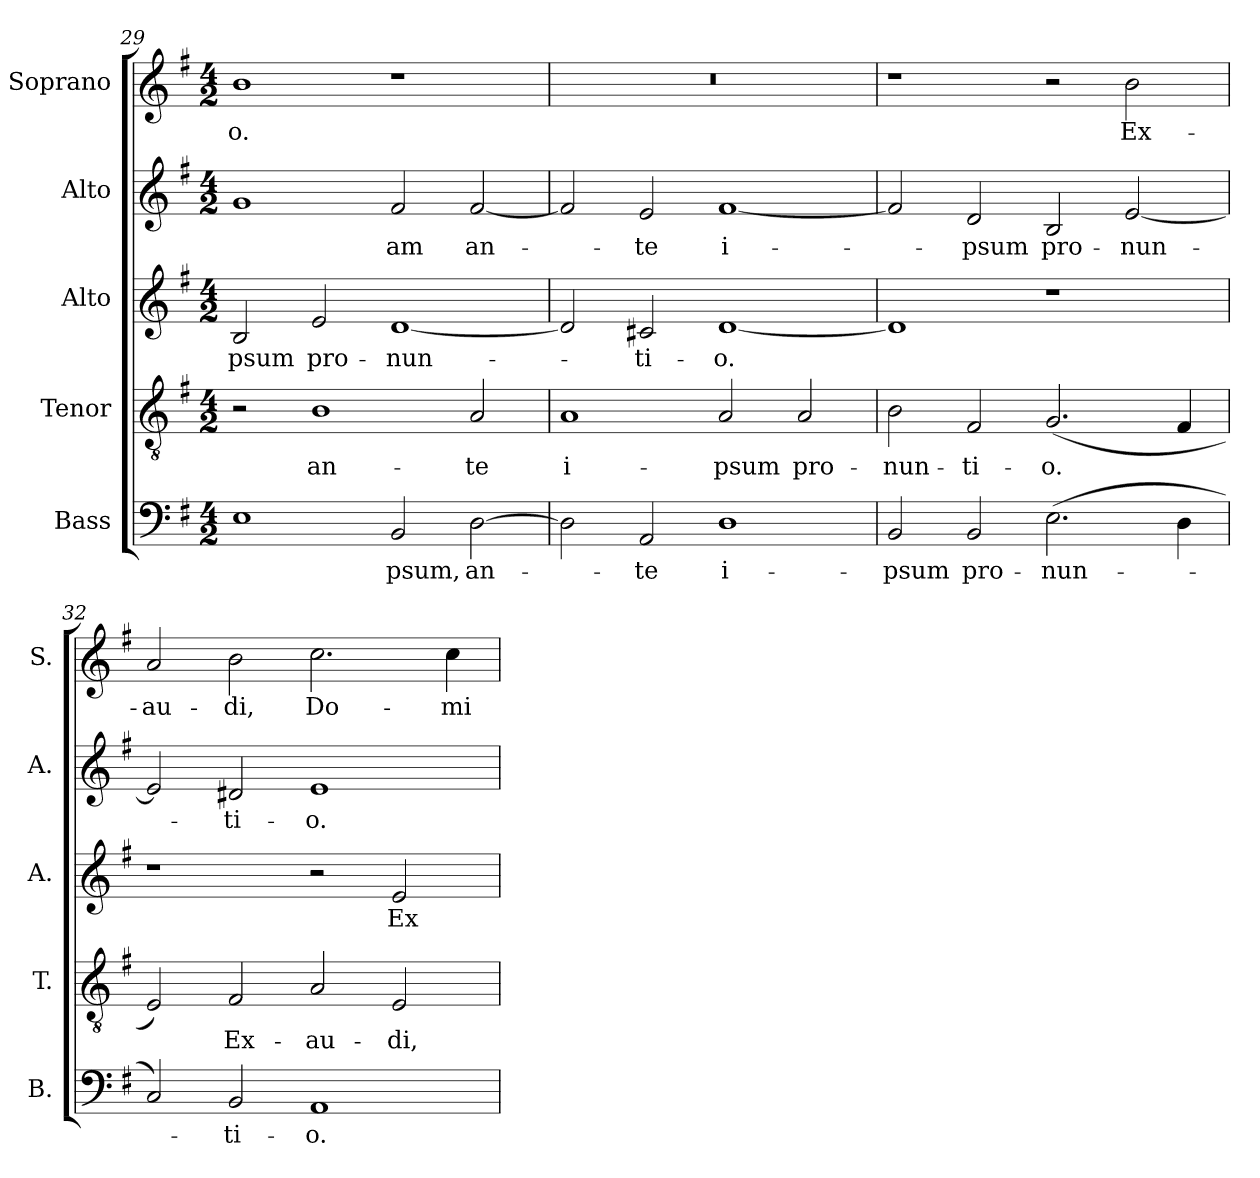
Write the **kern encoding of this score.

**kern	**text	**kern	**text	**kern	**text	**kern	**text	**kern	**text
*part5	*part5	*part4	*part4	*part3	*part3	*part2	*part2	*part1	*part1
*staff5	*staff5	*staff4	*staff4	*staff3	*staff3	*staff2	*staff2	*staff1	*staff1
*I"Bass	*	*I"Tenor	*	*I"Alto	*	*I"Alto	*	*I"Soprano	*
*I'B.	*	*I'T.	*	*I'A.	*	*I'A.	*	*I'S.	*
!!LO:LB:g=z
*clefF4	*	*clefGv2	*	*clefG2	*	*clefG2	*	*clefG2	*
*	*	*ITrd7c12	*	*	*	*	*	*	*
*k[f#]	*	*k[f#]	*	*k[f#]	*	*k[f#]	*	*k[f#]	*
*G:	*	*G:	*	*G:	*	*G:	*	*G:	*
*M4/2	*	*M4/2	*	*M4/2	*	*M4/2	*	*M4/2	*
=29	=29	=29	=29	=29	=29	=29	=29	=29	=29
!	!	!	!	!	!LO:LY:b:color=#000000	!	!	!	!
!	!	!	!	!	!	!	!	!	!LO:LY:b:color=#000000
1Ei	.	2r	.	2Bi/	-psum	1gi	.	1bi	-o.
!	!	!	!LO:LY:b:color=#000000	!	!	!	!	!	!
!	!	!	!	!	!LO:LY:b:color=#000000	!	!	!	!
.	.	1BBi	an-	2ei/	pro-	.	.	.	.
!	!LO:LY:b:color=#000000	!	!	!	!	!	!	!	!
!	!	!	!	!	!LO:LY:b:color=#000000	!	!	!	!
!	!	!	!	!	!	!	!LO:LY:b:color=#000000	!	!
2BBi/	-psum,	.	.	[1di	-nun-	2f#i/	-am	1r	.
!	!LO:LY:b:color=#000000	!	!	!	!	!	!	!	!
!	!	!	!LO:LY:b:color=#000000	!	!	!	!	!	!
!	!	!	!	!	!	!	!LO:LY:b:color=#000000	!	!
[2Di\	an-	2AAi/	-te	.	.	[2f#i/	an-	.	.
=30	=30	=30	=30	=30	=30	=30	=30	=30	=30
!	!	!	!LO:LY:b:color=#000000	!	!	!	!	!LO:N:vis=1	!
2Di\]	.	1AAi	i-	2di/]	.	2f#i/]	.	0r	.
!	!LO:LY:b:color=#000000	!	!	!	!	!	!	!	!
!	!	!	!	!	!LO:LY:b:color=#000000	!	!	!	!
!	!	!	!	!	!	!	!LO:LY:b:color=#000000	!	!
2AAi/	-te	.	.	2c#Xi/	-ti-	2ei/	-te	.	.
!	!LO:LY:b:color=#000000	!	!	!	!	!	!	!	!
!	!	!	!LO:LY:b:color=#000000	!	!	!	!	!	!
!	!	!	!	!	!LO:LY:b:color=#000000	!	!	!	!
!	!	!	!	!	!	!	!LO:LY:b:color=#000000	!	!
1Di	i-	2AAi/	-psum	[1di	-o.	[1f#i	i-	.	.
!	!	!	!LO:LY:b:color=#000000	!	!	!	!	!	!
.	.	2AAi/	pro-	.	.	.	.	.	.
=31	=31	=31	=31	=31	=31	=31	=31	=31	=31
!	!LO:LY:b:color=#000000	!	!	!	!	!	!	!	!
!	!	!	!LO:LY:b:color=#000000	!	!	!	!	!	!
2BBi/	-psum	2BBi\	-nun-	1di]	.	2f#i/]	.	1r	.
!	!LO:LY:b:color=#000000	!	!	!	!	!	!	!	!
!	!	!	!LO:LY:b:color=#000000	!	!	!	!	!	!
!	!	!	!	!	!	!	!LO:LY:b:color=#000000	!	!
2BBi/	pro-	2FF#i/	-ti-	.	.	2di/	-psum	.	.
!	!LO:LY:b:color=#000000	!	!	!	!	!	!	!	!
!	!	!	!LO:LY:b:color=#000000	!	!	!	!	!	!
!	!	!	!	!	!	!	!LO:LY:b:color=#000000	!	!
(2.Ei\	-nun-	(2.GGi/	-o.	1r	.	2Bi/	pro-	2r	.
!	!	!	!	!	!	!	!LO:LY:b:color=#000000	!	!
!	!	!	!	!	!	!	!	!	!LO:LY:b:color=#000000
.	.	.	.	.	.	[2ei/	-nun-	2bi\	Ex-
4Di\	.	4FF#i/	.	.	.	.	.	.	.
=32	=32	=32	=32	=32	=32	=32	=32	=32	=32
!	!	!	!	!	!	!	!	!	!LO:LY:b:color=#000000
2Ci/)	.	2EEi/)	.	1r	.	2ei/]	.	2ai/	-au-
!	!LO:LY:b:color=#000000	!	!	!	!	!	!	!	!
!	!	!	!LO:LY:b:color=#000000	!	!	!	!	!	!
!	!	!	!	!	!	!	!LO:LY:b:color=#000000	!	!
!	!	!	!	!	!	!	!	!	!LO:LY:b:color=#000000
2BBi/	-ti-	2FF#i/	Ex-	.	.	2d#Xi/	-ti-	2bi\	-di,
!	!LO:LY:b:color=#000000	!	!	!	!	!	!	!	!
!	!	!	!LO:LY:b:color=#000000	!	!	!	!	!	!
!	!	!	!	!	!	!	!LO:LY:b:color=#000000	!	!
!	!	!	!	!	!	!	!	!	!LO:LY:b:color=#000000
1AAi	-o.	2AAi/	-au-	2r	.	1ei	-o.	2.cci\	Do-
!	!	!	!LO:LY:b:color=#000000	!	!	!	!	!	!
!	!	!	!	!	!LO:LY:b:color=#000000	!	!	!	!
.	.	2EEi/	-di,	2ei/	Ex-	.	.	.	.
!	!	!	!	!	!	!	!	!	!LO:LY:b:color=#000000
.	.	.	.	.	.	.	.	4cci\	-mi-
=	=	=	=	=	=	=	=	=	=
*-	*-	*-	*-	*-	*-	*-	*-	*-	*-
